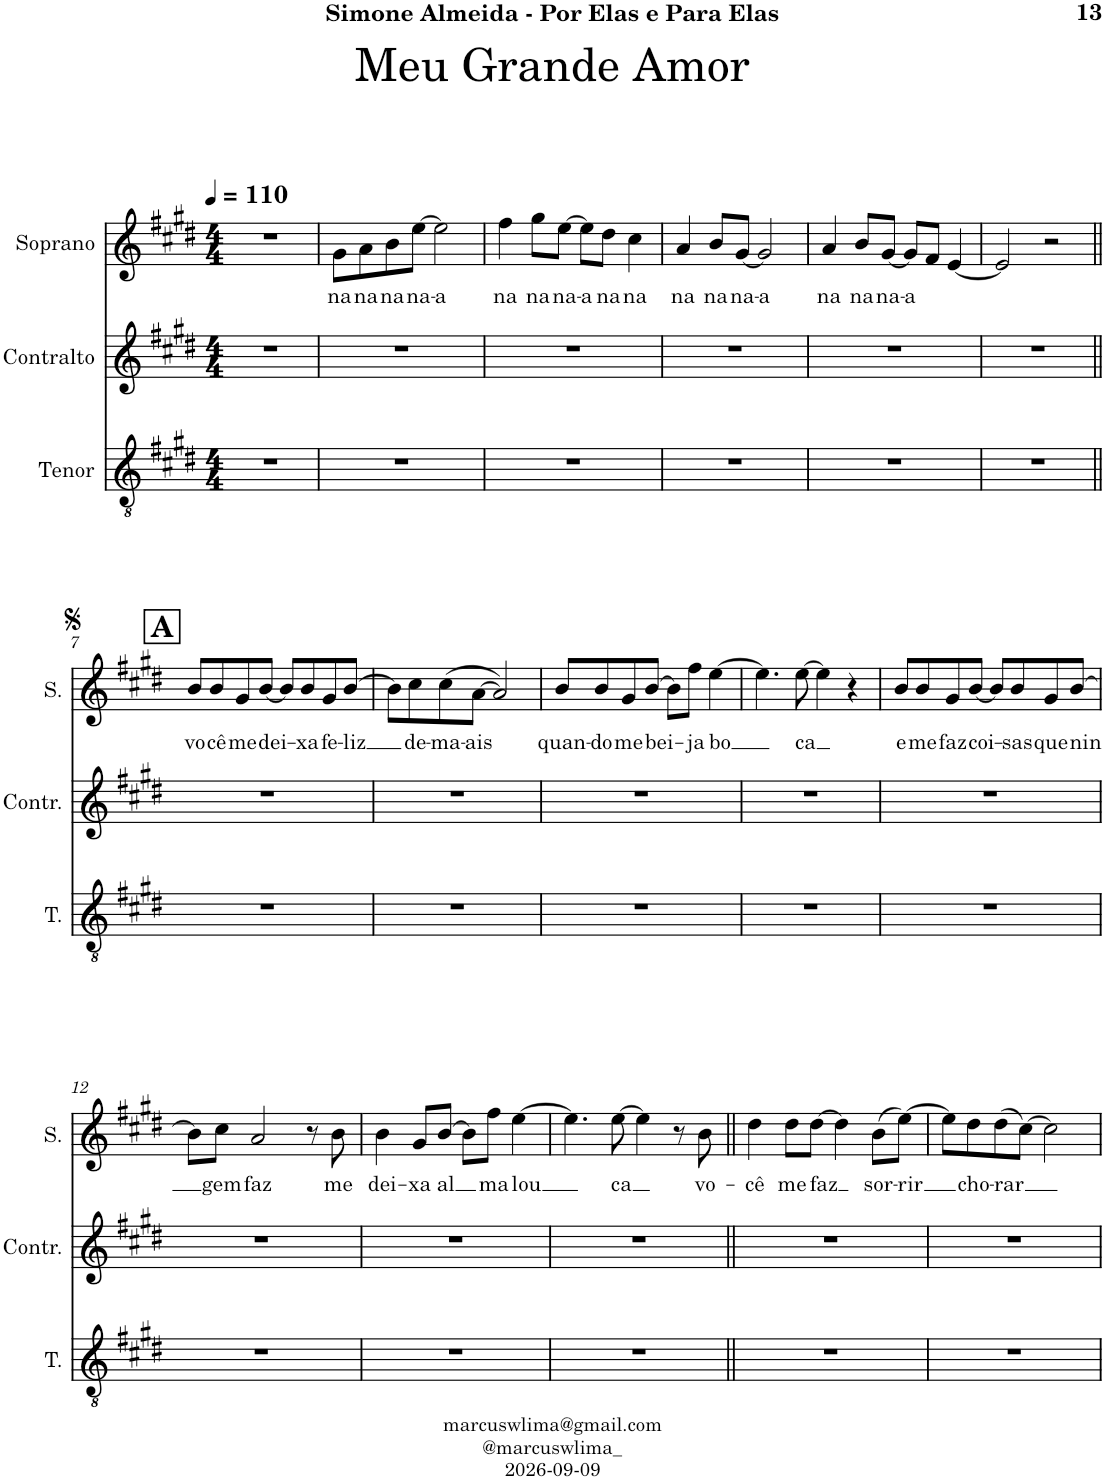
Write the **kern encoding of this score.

**kern	**kern	**kern	**text
*part3	*part2	*part1	*part1
*staff3	*staff2	*staff1	*staff1
*I"Tenor	*I"Contralto	*I"Soprano	*
*I'T.	*I'Contr.	*I'S.	*
!!LO:PB:g=z
*clefGv2	*clefG2	*clefG2	*
*k[f#c#g#d#]	*k[f#c#g#d#]	*k[f#c#g#d#]	*
*M4/4	*M4/4	*M4/4	*
*MM110	*MM110	*MM110	*
=1	=1	=1	=1
1r	1r	1r	.
=2	=2	=2	=2
!	!	!	!LO:LY:b
1r	1r	8g#\L	na
!	!	!	!LO:LY:b
.	.	8a\	na
!	!	!	!LO:LY:b
.	.	8b\	na
!	!	!	!LO:LY:b
.	.	[8ee\J	na-
!	!	!	!LO:LY:b
.	.	2ee\]	-a
=3	=3	=3	=3
!	!	!	!LO:LY:b
1r	1r	4ff#\	na
!	!	!	!LO:LY:b
.	.	8gg#\L	na
!	!	!	!LO:LY:b
.	.	[8ee\J	na-
!	!	!	!LO:LY:b
.	.	8ee\L]	-a
!	!	!	!LO:LY:b
.	.	8dd#\J	na
!	!	!	!LO:LY:b
.	.	4cc#\	na
=4	=4	=4	=4
!	!	!	!LO:LY:b
1r	1r	4a/	na
!	!	!	!LO:LY:b
.	.	8b/L	na
!	!	!	!LO:LY:b
.	.	[8g#/J	na-
!	!	!	!LO:LY:b
.	.	2g#/]	-a
=5	=5	=5	=5
!	!	!	!LO:LY:b
1r	1r	4a/	na
!	!	!	!LO:LY:b
.	.	8b/L	na
!	!	!	!LO:LY:b
.	.	[8g#/J	na-
!	!	!	!LO:LY:b
.	.	8g#/L]	-a
.	.	8f#/J	.
.	.	[4e/	.
=6	=6	=6	=6
1r	1r	2e/]	.
.	.	2r	.
!!LO:LB:g=z
!!LO:REH:place=s1:a:B:cj:fs=14:t=A
=7||	=7||	=7||	=7||
!	!	!	!LO:LY:b
1r	1r	8b/L	vo
!	!	!	!LO:LY:b
.	.	8b/	-cê
!	!	!	!LO:LY:b
.	.	8g#/	me
!	!	!	!LO:LY:b
.	.	[8b/J	dei-
.	.	8b/L]	.
!	!	!	!LO:LY:b
.	.	8b/	-xa
!	!	!	!LO:LY:b
.	.	8g#/	fe-
!	!	!	!LO:LY:b
.	.	[8b/J	-liz
=8	=8	=8	=8
1r	1r	8b\L]	.
!	!	!	!LO:LY:b
.	.	8cc#\	de-
!	!	!	!LO:LY:b
.	.	(8cc#\	-ma-
!	!	!	!LO:LY:b
.	.	[8a\J	-ais
.	.	2a/])	.
=9	=9	=9	=9
!	!	!	!LO:LY:b
1r	1r	8b/L	quan-
!	!	!	!LO:LY:b
.	.	8b/	-do
!	!	!	!LO:LY:b
.	.	8g#/	me
!	!	!	!LO:LY:b
.	.	[8b/J	bei-
.	.	8b\L]	.
!	!	!	!LO:LY:b
.	.	8ff#\J	-ja
!	!	!	!LO:LY:b
.	.	[4ee\	bo
=10	=10	=10	=10
1r	1r	4.ee\]	.
!	!	!	!LO:LY:b
.	.	[8ee\	ca
.	.	4ee\]	.
.	.	4r	.
=11	=11	=11	=11
!	!	!	!LO:LY:b
1r	1r	8b/L	e
!	!	!	!LO:LY:b
.	.	8b/	me
!	!	!	!LO:LY:b
.	.	8g#/	faz
!	!	!	!LO:LY:b
.	.	[8b/J	coi-
.	.	8b/L]	.
!	!	!	!LO:LY:b
.	.	8b/	-sas
!	!	!	!LO:LY:b
.	.	8g#/	que
!	!	!	!LO:LY:b
.	.	[8b/J	nin
!!LO:LB:g=z
=12	=12	=12	=12
1r	1r	8b\L]	.
!	!	!	!LO:LY:b
.	.	8cc#\J	gem
!	!	!	!LO:LY:b
.	.	2a/	faz
.	.	8r	.
!	!	!	!LO:LY:b
.	.	8b\	me
=13	=13	=13	=13
!	!	!	!LO:LY:b
1r	1r	4b\	dei-
!	!	!	!LO:LY:b
.	.	8g#/L	-xa
!	!	!	!LO:LY:b
.	.	[8b/J	al
.	.	8b\L]	.
!	!	!	!LO:LY:b
.	.	8ff#\J	ma
!	!	!	!LO:LY:b
.	.	[4ee\	lou
=14	=14	=14	=14
1r	1r	4.ee\]	.
!	!	!	!LO:LY:b
.	.	[8ee\	ca
.	.	4ee\]	.
.	.	8r	.
!	!	!	!LO:LY:b
.	.	8b\	vo-
=15||	=15||	=15||	=15||
!	!	!	!LO:LY:b
1r	1r	4dd#\	-cê
!	!	!	!LO:LY:b
.	.	8dd#\L	me
!	!	!	!LO:LY:b
.	.	[8dd#\J	faz
.	.	4dd#\]	.
!	!	!	!LO:LY:b
.	.	(8b\L	sor-
!	!	!	!LO:LY:b
.	.	[8ee\J)	-rir
=16	=16	=16	=16
1r	1r	8ee\L]	.
!	!	!	!LO:LY:b
.	.	8dd#\	cho-
!	!	!	!LO:LY:b
.	.	(8dd#\	-rar
.	.	[8cc#\J)	.
.	.	2cc#\]	.
=	=	=	=
*-	*-	*-	*-
